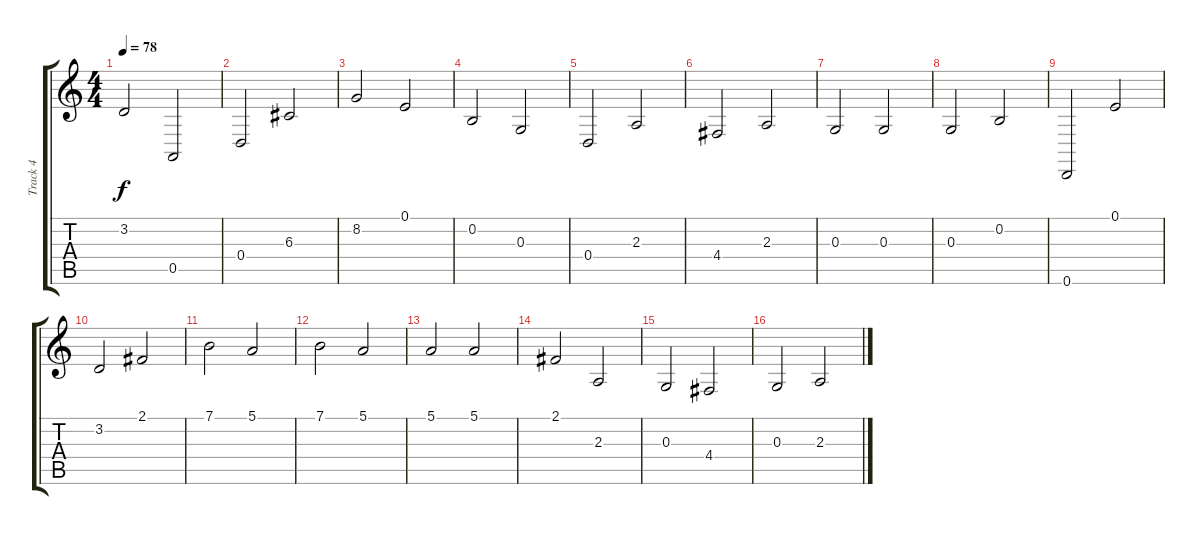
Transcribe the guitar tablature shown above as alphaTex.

\track ("Track 4" "Track 4") {instrument viola}
\staff {score tabs}
\tuning (E4 B3 G3 D3 A2 D2) {hide}
\ts (4 4)
\tempo 78
\clef g2
\ks c
3.2.2{dy f} 0.5.2 |
0.4.2 6.3.2 |
8.2.2 0.1.2 |
0.2.2 0.3.2 |
0.4.2 2.3.2 |
4.4.2 2.3.2 |
0.3.2 0.3.2 |
0.3.2 0.2.2 |
0.6.2 0.1.2 |
3.2.2 2.1.2 |
7.1.2 5.1.2 |
7.1.2 5.1.2 |
5.1.2 5.1.2 |
2.1.2 2.3.2 |
0.3.2 4.4.2 |
0.3.2 2.3.2
